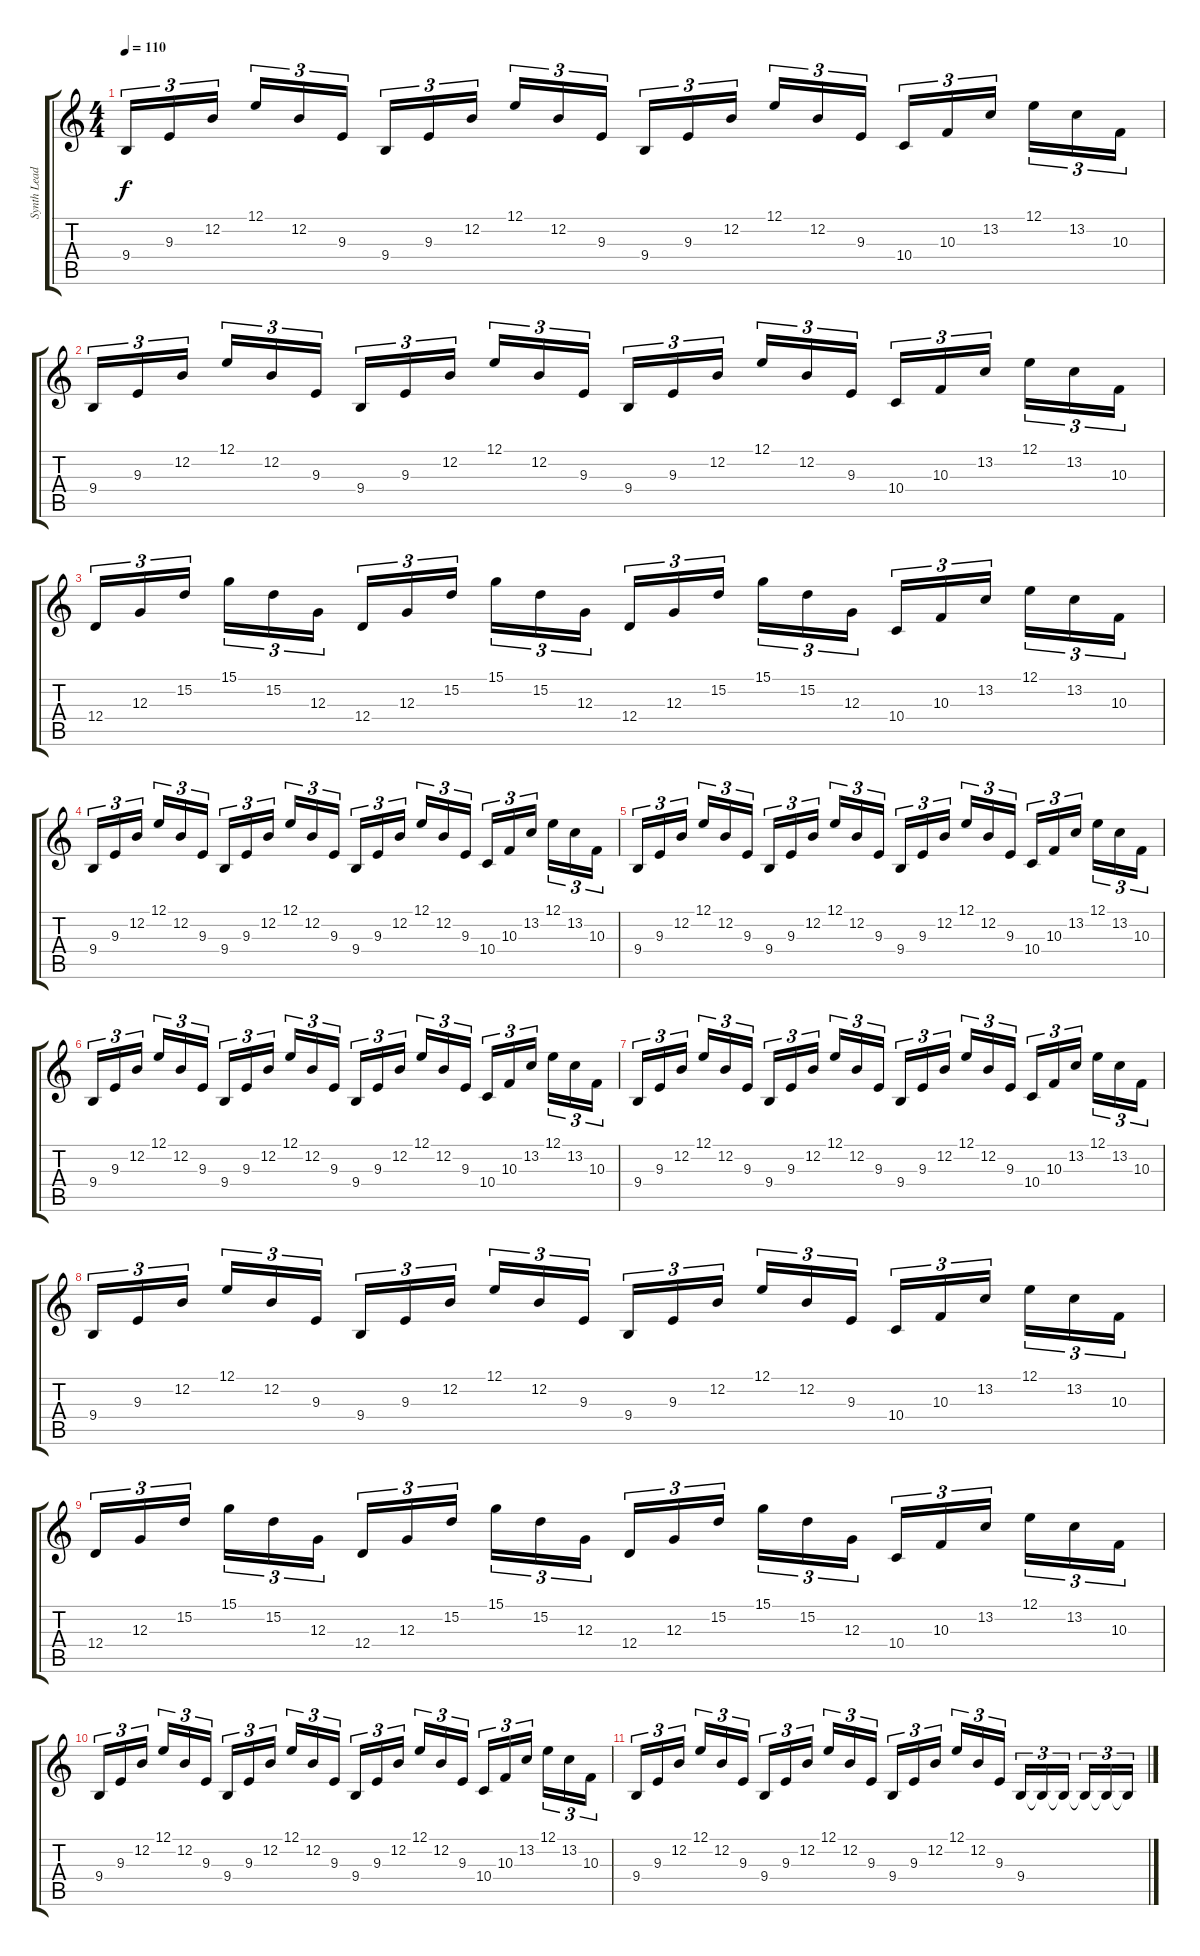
\track ("Synth Lead - Solo" "Synth Lead") {instrument lead5charang}
\staff {score tabs}
\tuning (E4 B3 G3 D3 A2 E2) {hide}
\ts (4 4)
\tempo 110
\clef g2
\ks c
9.4.16{tu (3 2) dy f volume 9} 9.3.16{tu (3 2)} 12.2.16{tu (3 2)} 12.1.16{tu (3 2)} 12.2.16{tu (3 2)} 9.3.16{tu (3 2)} 9.4.16{tu (3 2)} 9.3.16{tu (3 2)} 12.2.16{tu (3 2)} 12.1.16{tu (3 2)} 12.2.16{tu (3 2)} 9.3.16{tu (3 2)} 9.4.16{tu (3 2) volume 9} 9.3.16{tu (3 2)} 12.2.16{tu (3 2)} 12.1.16{tu (3 2)} 12.2.16{tu (3 2)} 9.3.16{tu (3 2)} 10.4.16{tu (3 2)} 10.3.16{tu (3 2)} 13.2.16{tu (3 2)} 12.1.16{tu (3 2)} 13.2.16{tu (3 2)} 10.3.16{tu (3 2)} |
9.4.16{tu (3 2) volume 9} 9.3.16{tu (3 2)} 12.2.16{tu (3 2)} 12.1.16{tu (3 2)} 12.2.16{tu (3 2)} 9.3.16{tu (3 2)} 9.4.16{tu (3 2)} 9.3.16{tu (3 2)} 12.2.16{tu (3 2)} 12.1.16{tu (3 2)} 12.2.16{tu (3 2)} 9.3.16{tu (3 2)} 9.4.16{tu (3 2) volume 9} 9.3.16{tu (3 2)} 12.2.16{tu (3 2)} 12.1.16{tu (3 2)} 12.2.16{tu (3 2)} 9.3.16{tu (3 2)} 10.4.16{tu (3 2)} 10.3.16{tu (3 2)} 13.2.16{tu (3 2)} 12.1.16{tu (3 2)} 13.2.16{tu (3 2)} 10.3.16{tu (3 2)} |
12.4.16{tu (3 2) volume 9} 12.3.16{tu (3 2)} 15.2.16{tu (3 2)} 15.1.16{tu (3 2)} 15.2.16{tu (3 2)} 12.3.16{tu (3 2)} 12.4.16{tu (3 2)} 12.3.16{tu (3 2)} 15.2.16{tu (3 2)} 15.1.16{tu (3 2)} 15.2.16{tu (3 2)} 12.3.16{tu (3 2)} 12.4.16{tu (3 2) volume 9} 12.3.16{tu (3 2)} 15.2.16{tu (3 2)} 15.1.16{tu (3 2)} 15.2.16{tu (3 2)} 12.3.16{tu (3 2)} 10.4.16{tu (3 2)} 10.3.16{tu (3 2)} 13.2.16{tu (3 2)} 12.1.16{tu (3 2)} 13.2.16{tu (3 2)} 10.3.16{tu (3 2)} |
9.4.16{tu (3 2) volume 9} 9.3.16{tu (3 2)} 12.2.16{tu (3 2)} 12.1.16{tu (3 2)} 12.2.16{tu (3 2)} 9.3.16{tu (3 2)} 9.4.16{tu (3 2)} 9.3.16{tu (3 2)} 12.2.16{tu (3 2)} 12.1.16{tu (3 2)} 12.2.16{tu (3 2)} 9.3.16{tu (3 2)} 9.4.16{tu (3 2) volume 9} 9.3.16{tu (3 2)} 12.2.16{tu (3 2)} 12.1.16{tu (3 2)} 12.2.16{tu (3 2)} 9.3.16{tu (3 2)} 10.4.16{tu (3 2)} 10.3.16{tu (3 2)} 13.2.16{tu (3 2)} 12.1.16{tu (3 2)} 13.2.16{tu (3 2)} 10.3.16{tu (3 2)} |
9.4.16{tu (3 2) volume 9} 9.3.16{tu (3 2)} 12.2.16{tu (3 2)} 12.1.16{tu (3 2)} 12.2.16{tu (3 2)} 9.3.16{tu (3 2)} 9.4.16{tu (3 2)} 9.3.16{tu (3 2)} 12.2.16{tu (3 2)} 12.1.16{tu (3 2)} 12.2.16{tu (3 2)} 9.3.16{tu (3 2)} 9.4.16{tu (3 2) volume 9} 9.3.16{tu (3 2)} 12.2.16{tu (3 2)} 12.1.16{tu (3 2)} 12.2.16{tu (3 2)} 9.3.16{tu (3 2)} 10.4.16{tu (3 2)} 10.3.16{tu (3 2)} 13.2.16{tu (3 2)} 12.1.16{tu (3 2)} 13.2.16{tu (3 2)} 10.3.16{tu (3 2)} |
9.4.16{tu (3 2) volume 9} 9.3.16{tu (3 2)} 12.2.16{tu (3 2)} 12.1.16{tu (3 2)} 12.2.16{tu (3 2)} 9.3.16{tu (3 2)} 9.4.16{tu (3 2)} 9.3.16{tu (3 2)} 12.2.16{tu (3 2)} 12.1.16{tu (3 2)} 12.2.16{tu (3 2)} 9.3.16{tu (3 2)} 9.4.16{tu (3 2) volume 9} 9.3.16{tu (3 2)} 12.2.16{tu (3 2)} 12.1.16{tu (3 2)} 12.2.16{tu (3 2)} 9.3.16{tu (3 2)} 10.4.16{tu (3 2)} 10.3.16{tu (3 2)} 13.2.16{tu (3 2)} 12.1.16{tu (3 2)} 13.2.16{tu (3 2)} 10.3.16{tu (3 2)} |
9.4.16{tu (3 2) volume 9} 9.3.16{tu (3 2)} 12.2.16{tu (3 2)} 12.1.16{tu (3 2)} 12.2.16{tu (3 2)} 9.3.16{tu (3 2)} 9.4.16{tu (3 2)} 9.3.16{tu (3 2)} 12.2.16{tu (3 2)} 12.1.16{tu (3 2)} 12.2.16{tu (3 2)} 9.3.16{tu (3 2)} 9.4.16{tu (3 2) volume 8} 9.3.16{tu (3 2)} 12.2.16{tu (3 2)} 12.1.16{tu (3 2)} 12.2.16{tu (3 2)} 9.3.16{tu (3 2)} 10.4.16{tu (3 2)} 10.3.16{tu (3 2)} 13.2.16{tu (3 2)} 12.1.16{tu (3 2)} 13.2.16{tu (3 2)} 10.3.16{tu (3 2)} |
9.4.16{tu (3 2) volume 7} 9.3.16{tu (3 2)} 12.2.16{tu (3 2)} 12.1.16{tu (3 2)} 12.2.16{tu (3 2)} 9.3.16{tu (3 2)} 9.4.16{tu (3 2)} 9.3.16{tu (3 2)} 12.2.16{tu (3 2)} 12.1.16{tu (3 2)} 12.2.16{tu (3 2)} 9.3.16{tu (3 2)} 9.4.16{tu (3 2) volume 6} 9.3.16{tu (3 2)} 12.2.16{tu (3 2)} 12.1.16{tu (3 2)} 12.2.16{tu (3 2)} 9.3.16{tu (3 2)} 10.4.16{tu (3 2)} 10.3.16{tu (3 2)} 13.2.16{tu (3 2)} 12.1.16{tu (3 2)} 13.2.16{tu (3 2)} 10.3.16{tu (3 2)} |
12.4.16{tu (3 2) volume 5} 12.3.16{tu (3 2)} 15.2.16{tu (3 2)} 15.1.16{tu (3 2)} 15.2.16{tu (3 2)} 12.3.16{tu (3 2)} 12.4.16{tu (3 2)} 12.3.16{tu (3 2)} 15.2.16{tu (3 2)} 15.1.16{tu (3 2)} 15.2.16{tu (3 2)} 12.3.16{tu (3 2)} 12.4.16{tu (3 2) volume 4} 12.3.16{tu (3 2)} 15.2.16{tu (3 2)} 15.1.16{tu (3 2)} 15.2.16{tu (3 2)} 12.3.16{tu (3 2)} 10.4.16{tu (3 2)} 10.3.16{tu (3 2)} 13.2.16{tu (3 2)} 12.1.16{tu (3 2)} 13.2.16{tu (3 2)} 10.3.16{tu (3 2)} |
9.4.16{tu (3 2) volume 3} 9.3.16{tu (3 2)} 12.2.16{tu (3 2)} 12.1.16{tu (3 2)} 12.2.16{tu (3 2)} 9.3.16{tu (3 2)} 9.4.16{tu (3 2)} 9.3.16{tu (3 2)} 12.2.16{tu (3 2)} 12.1.16{tu (3 2)} 12.2.16{tu (3 2)} 9.3.16{tu (3 2)} 9.4.16{tu (3 2) volume 2} 9.3.16{tu (3 2)} 12.2.16{tu (3 2)} 12.1.16{tu (3 2)} 12.2.16{tu (3 2)} 9.3.16{tu (3 2)} 10.4.16{tu (3 2)} 10.3.16{tu (3 2)} 13.2.16{tu (3 2)} 12.1.16{tu (3 2)} 13.2.16{tu (3 2)} 10.3.16{tu (3 2)} |
9.4.16{tu (3 2) volume 1} 9.3.16{tu (3 2)} 12.2.16{tu (3 2)} 12.1.16{tu (3 2)} 12.2.16{tu (3 2)} 9.3.16{tu (3 2)} 9.4.16{tu (3 2)} 9.3.16{tu (3 2)} 12.2.16{tu (3 2)} 12.1.16{tu (3 2)} 12.2.16{tu (3 2)} 9.3.16{tu (3 2)} 9.4.16{tu (3 2) volume 1} 9.3.16{tu (3 2)} 12.2.16{tu (3 2)} 12.1.16{tu (3 2)} 12.2.16{tu (3 2)} 9.3.16{tu (3 2)} 9.4.16{tu (3 2)} 9.4{t}.16{tu (3 2)} 9.4{t}.16{tu (3 2)} 9.4{t}.16{tu (3 2)} 9.4{t}.16{tu (3 2)} 9.4{t}.16{tu (3 2)}
